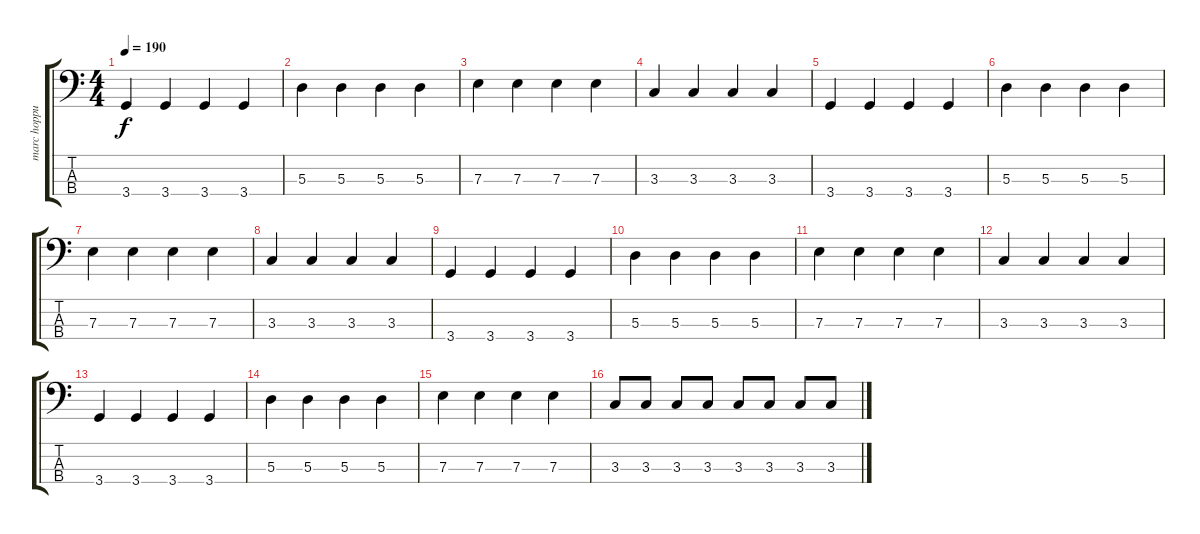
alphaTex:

\track ("marc hoppus" "marc hoppu") {instrument electricbasspick}
\staff {score tabs}
\tuning (G2 D2 A1 E1) {hide}
\ts (4 4)
\tempo 190
\clef f4
\ks c
3.4.4{dy f} 3.4.4 3.4.4 3.4.4 |
5.3.4 5.3.4 5.3.4 5.3.4 |
7.3.4 7.3.4 7.3.4 7.3.4 |
3.3.4 3.3.4 3.3.4 3.3.4 |
3.4.4 3.4.4 3.4.4 3.4.4 |
5.3.4 5.3.4 5.3.4 5.3.4 |
7.3.4 7.3.4 7.3.4 7.3.4 |
3.3.4 3.3.4 3.3.4 3.3.4 |
3.4.4 3.4.4 3.4.4 3.4.4 |
5.3.4 5.3.4 5.3.4 5.3.4 |
7.3.4 7.3.4 7.3.4 7.3.4 |
3.3.4 3.3.4 3.3.4 3.3.4 |
3.4.4 3.4.4 3.4.4 3.4.4 |
5.3.4 5.3.4 5.3.4 5.3.4 |
7.3.4 7.3.4 7.3.4 7.3.4 |
3.3.8 3.3.8 3.3.8 3.3.8 3.3.8 3.3.8 3.3.8 3.3.8
